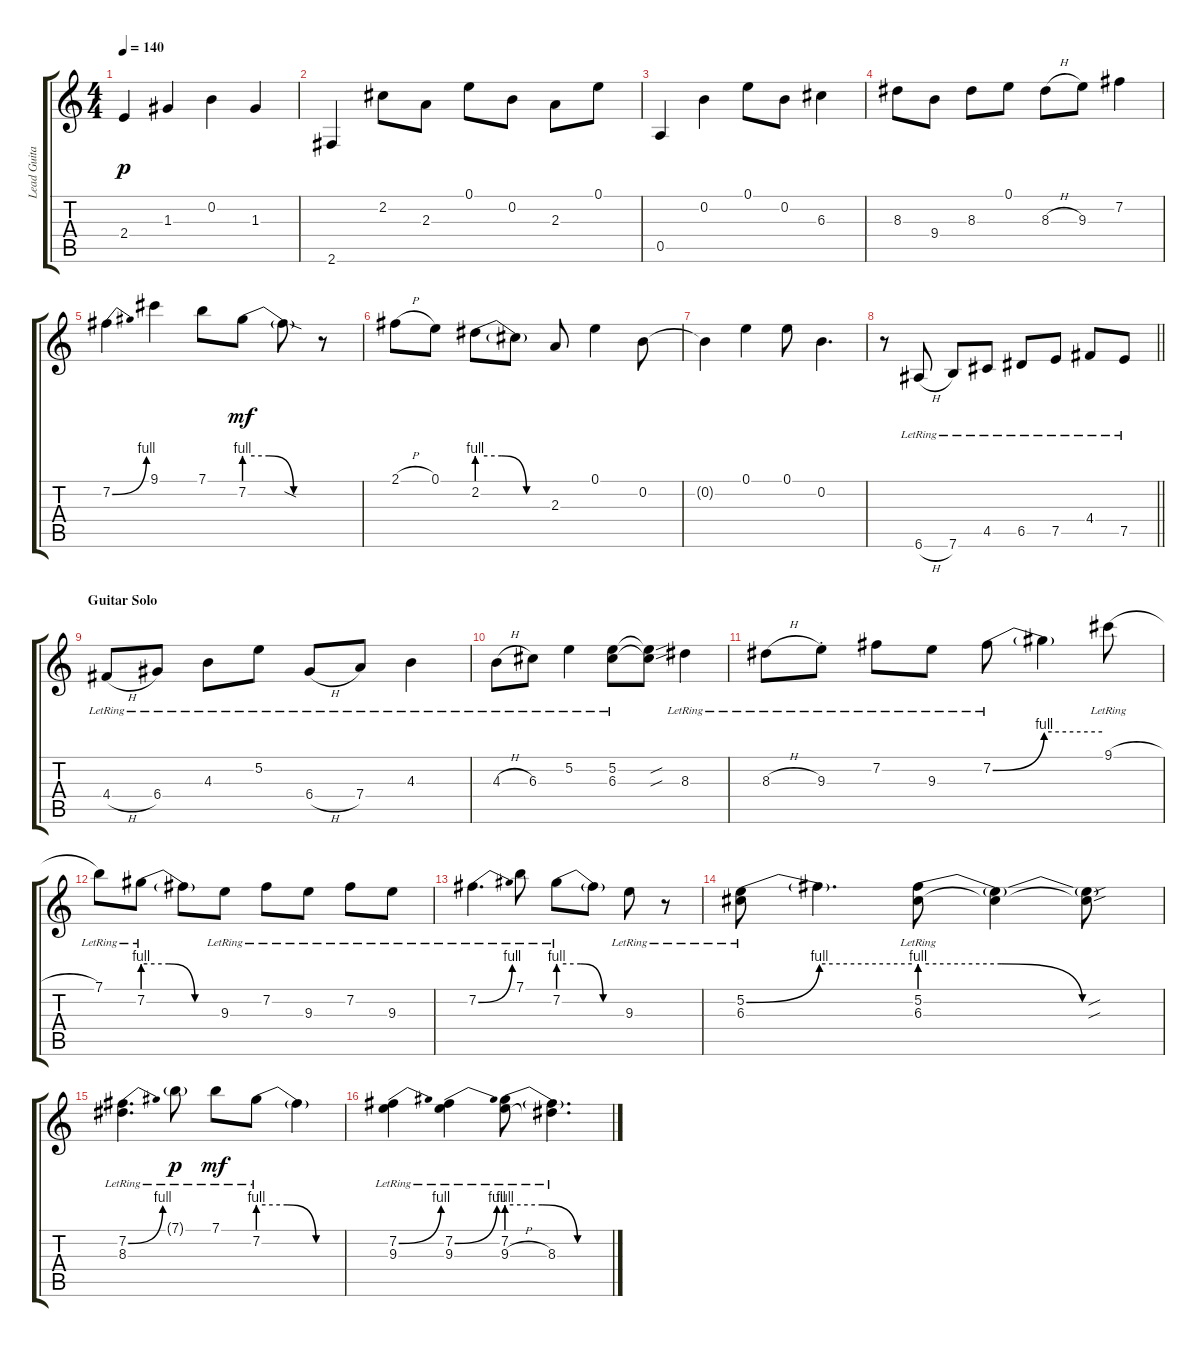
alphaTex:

\track ("Lead Guitar" "Lead Guita") {instrument electricguitarclean}
\staff {score tabs}
\tuning (E4 B3 G3 D3 A2 E2) {hide}
\ts (4 4)
\tempo 140
\clef g2
\ks c
2.4.4{dy p} 1.3.4 0.2.4 1.3.4 |
2.6.4 2.2.8 2.3.8 0.1.8 0.2.8 2.3.8 0.1.8 |
0.5.4 0.2.4 0.1.8 0.2.8 6.3.4 |
8.3.8 9.4.8 8.3.8 0.1.8 8.3{h}.8 9.3.8 7.2.4 |
7.2{be (bend 0 0 60 4)}.4 9.1.4 7.1.8 7.2{be (custom 0 4 20 4 40 0 60 0)}.8{dy mf} 7.2{sod t}.8 r.8 |
2.1{h}.8 0.1.8 2.2{be (custom 0 4 20 4 40 0 60 0)}.8 2.2{t}.8 2.3.8 0.1.4 0.2.8 |
0.2{t}.4 0.1.4 0.1.8 0.2.4{d} |
\barLineRight lightlight
r.8 6.6{h lr}.8 7.6{lr}.8 4.5{lr}.8 6.5{lr}.8 7.5{lr}.8 4.4{lr}.8 7.5{lr}.8 |
\section ("" "Guitar Solo")
4.4{h lr}.8 6.4{lr}.8 4.3{lr}.8 5.2{lr}.8 6.4{h lr}.8 7.4{lr}.8 4.3{lr}.4 |
4.3{h lr}.8 6.3{lr}.8 5.2{lr}.4 (5.2{lr} 6.3{lr}).8 (5.2{sou t} 6.3{sou t}).8 8.3{lr}.4 |
8.3{h lr}.8 9.3{st lr}.8 7.2{lr}.8 9.3{lr}.8 7.2{be (bend 0 0 60 4) lr}.8 7.2{be (hold 0 4 60 4) t}.4 9.1{h lr}.8 |
7.1{lr}.8 7.2{be (custom 0 4 20 4 40 0 60 0) lr}.8 7.2{t}.8 9.3{lr}.8 7.2{lr}.8 9.3{lr}.8 7.2{lr}.8 9.3{lr}.8 |
7.2{be (bend 0 0 60 4) lr}.4{d} 7.1{lr}.8 7.2{be (custom 0 4 20 4 40 0 60 0) lr}.8 7.2{t}.8 9.3{lr}.8 r.8 |
(5.2{be (bend 0 0 60 4) lr} 6.3{lr}).8 5.2{be (hold 0 4 60 4) t}.4{d} (5.2{be (custom 0 4 20 4 40 0 60 0) lr} 6.3{lr}).8 (5.2{t} 6.3{t}).4 (5.2{sou t} 6.3{sou t}).8 |
(7.2{be (bend 0 0 60 4) lr} 8.3{lr}).4{d} 7.1{g lr}.8{dy p} 7.1{lr}.8{dy mf} 7.2{be (custom 0 4 20 4 40 0 60 0) lr}.8 7.2{t}.4 |
(7.2{be (bend 0 0 60 4) lr} 9.3{lr}).4 (7.2{be (bend 0 0 60 4) lr} 9.3{lr}).4 (7.2{be (custom 0 4 20 4 40 0 60 0) lr} 9.3{h lr}).8 (7.2{t} 8.3{lr}).4{d}
